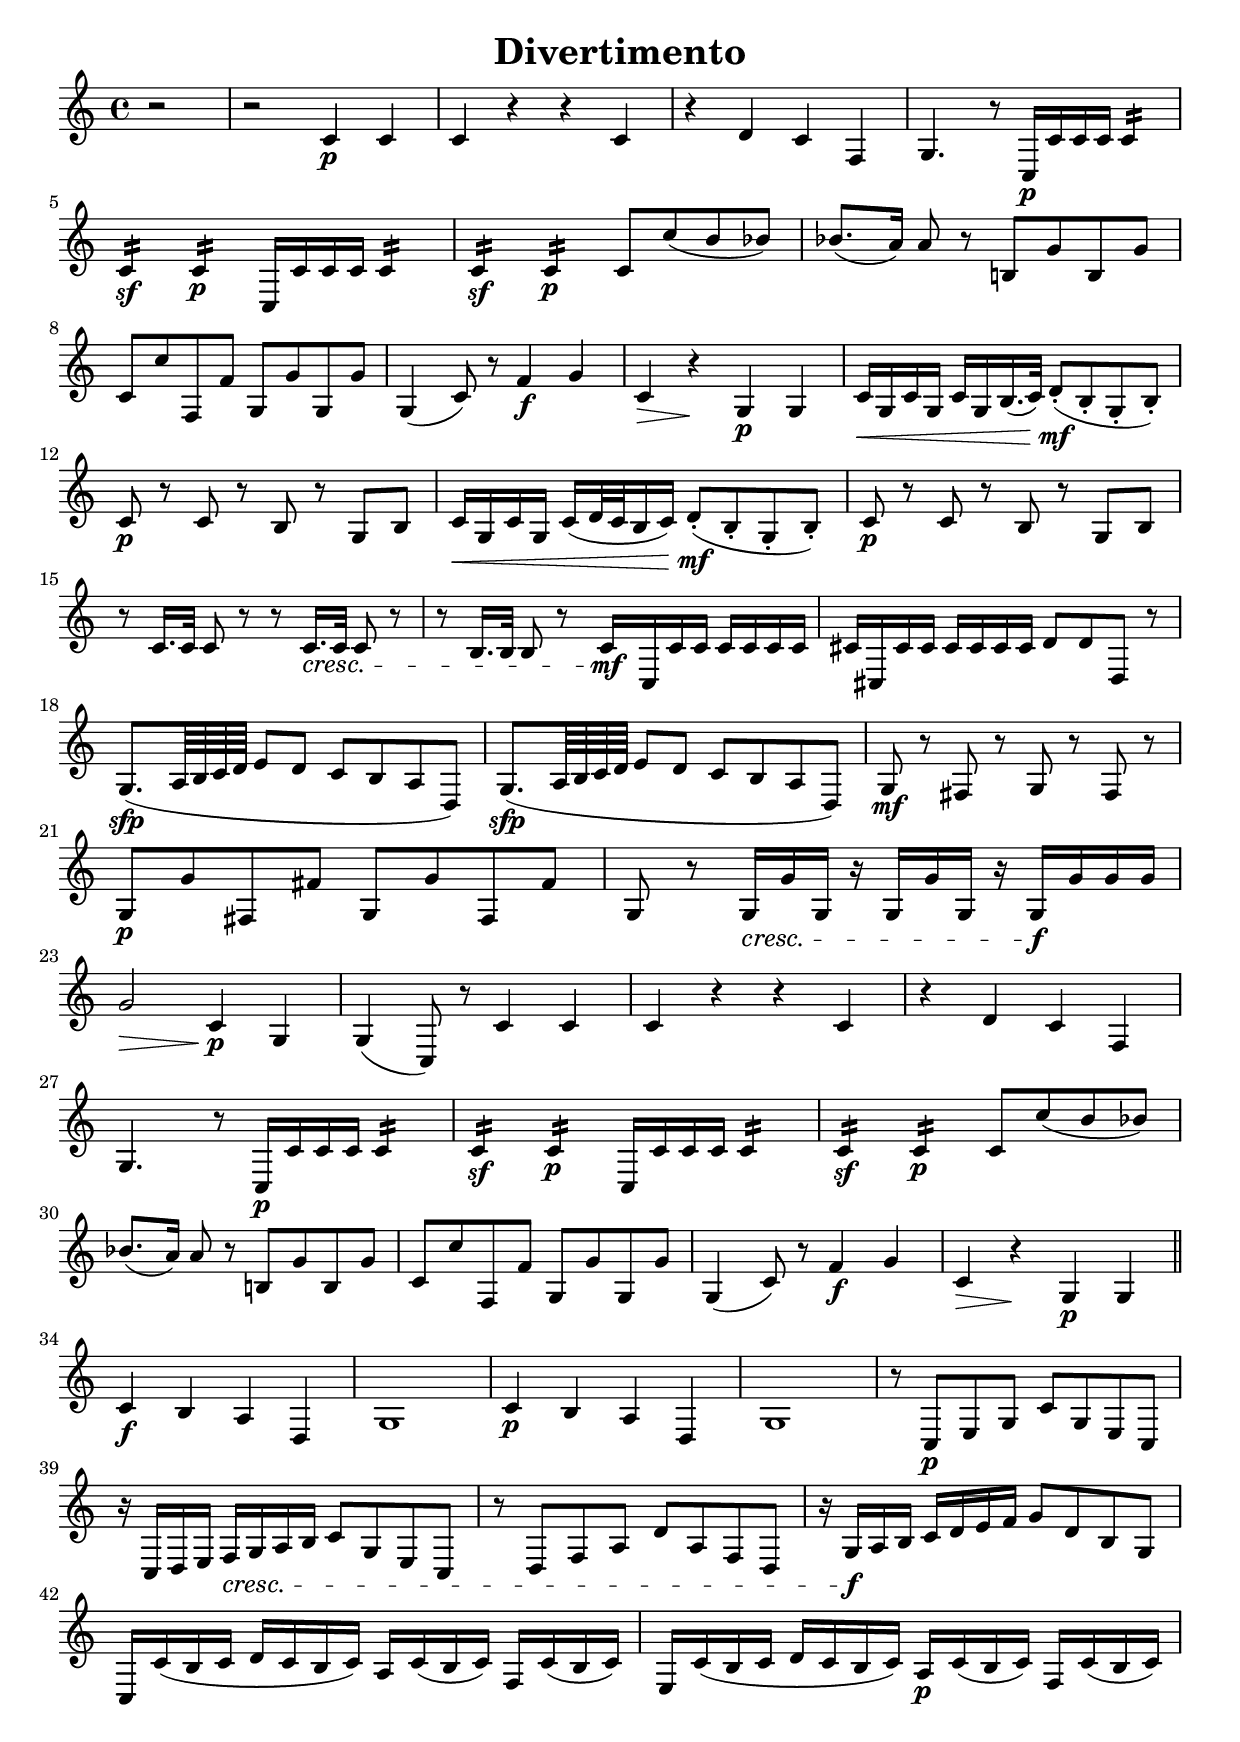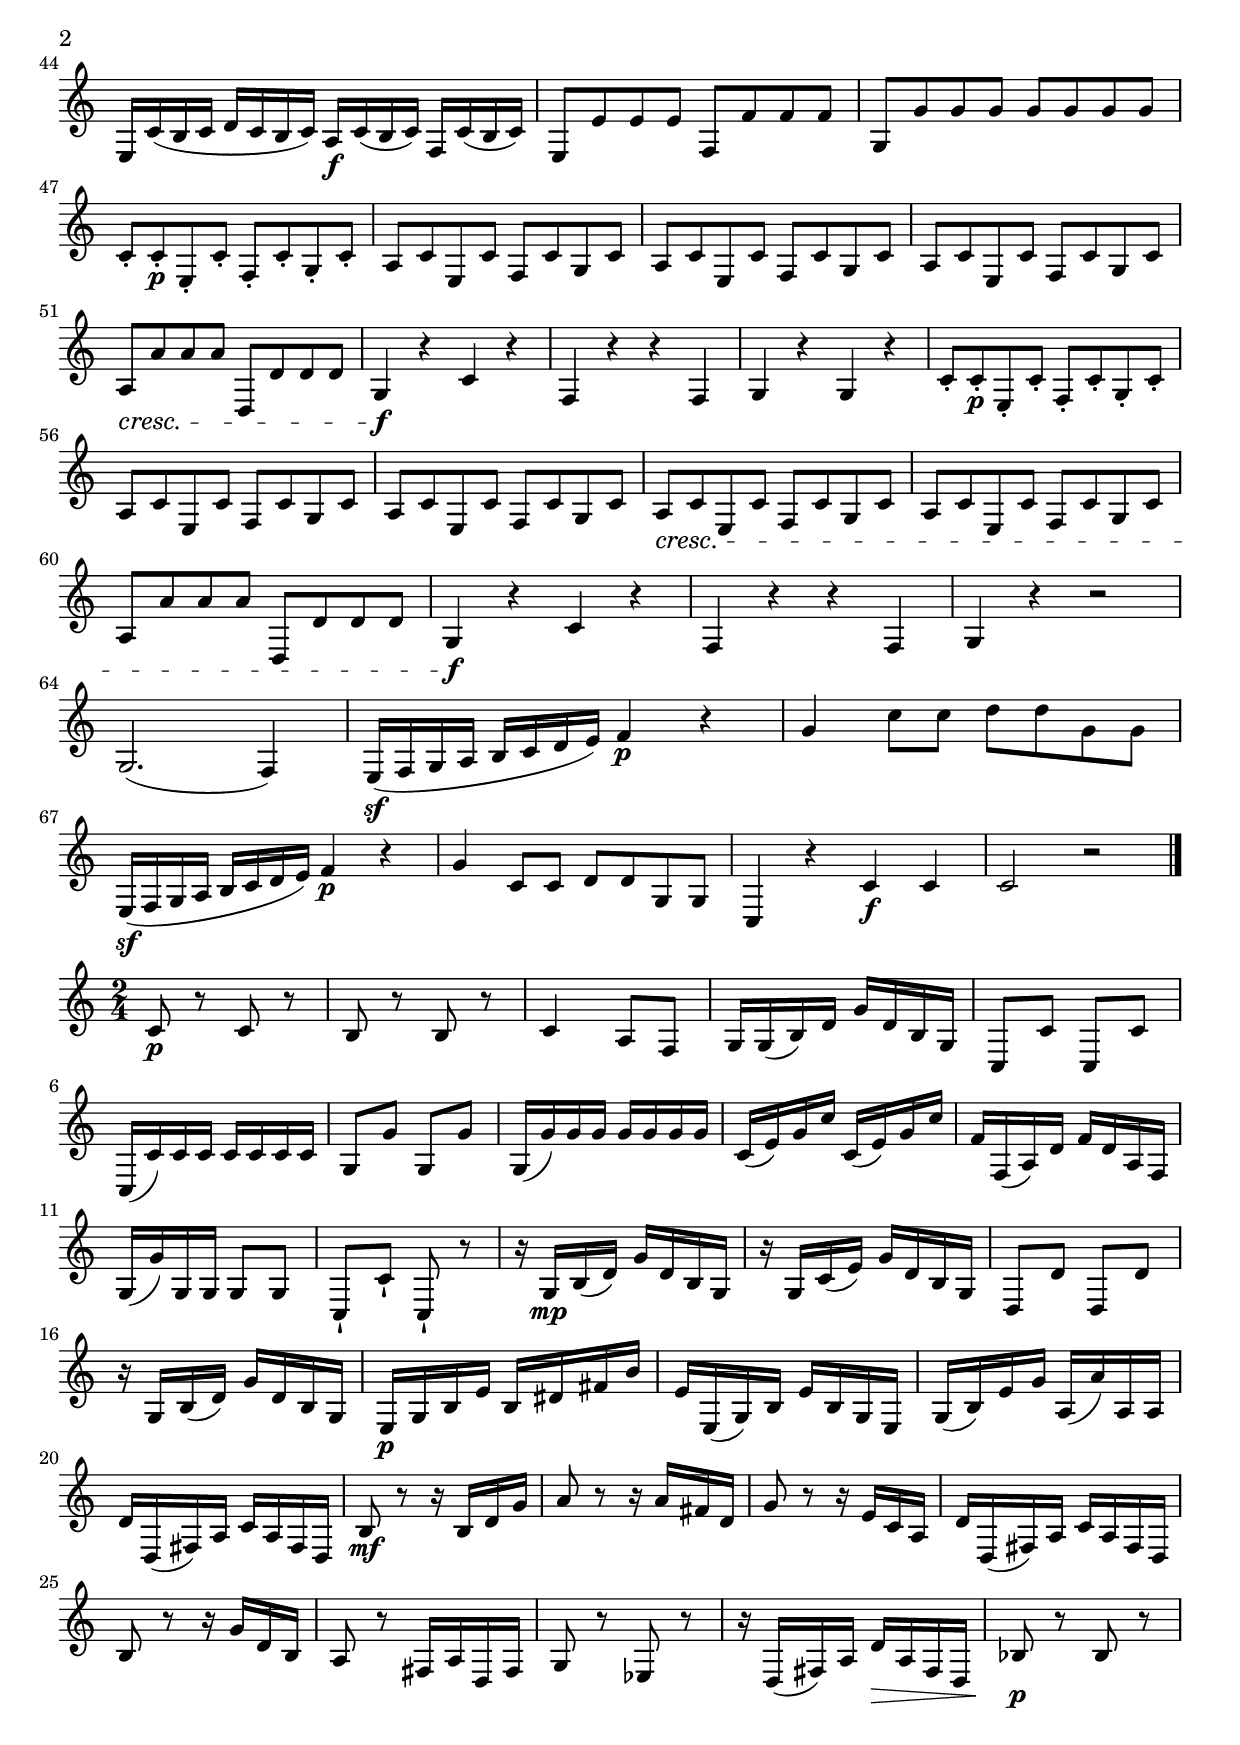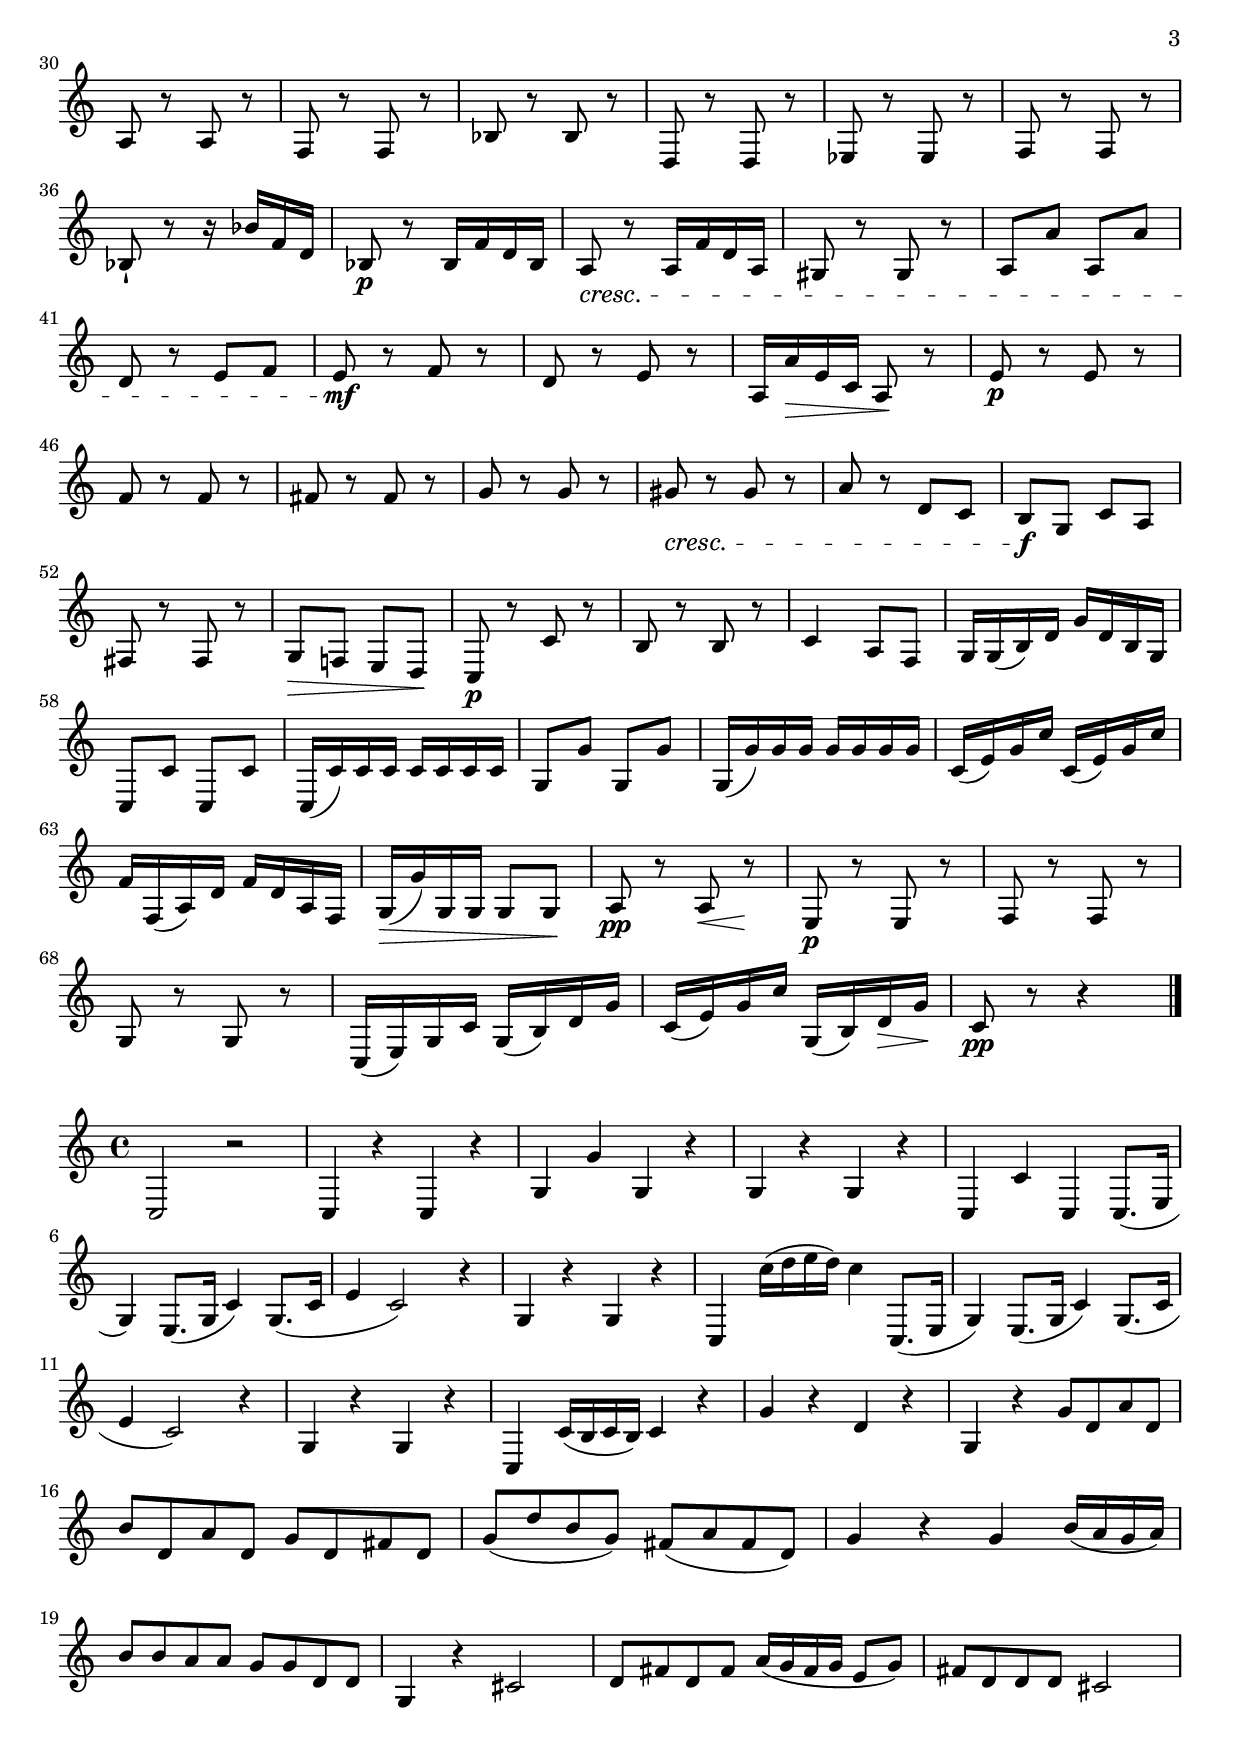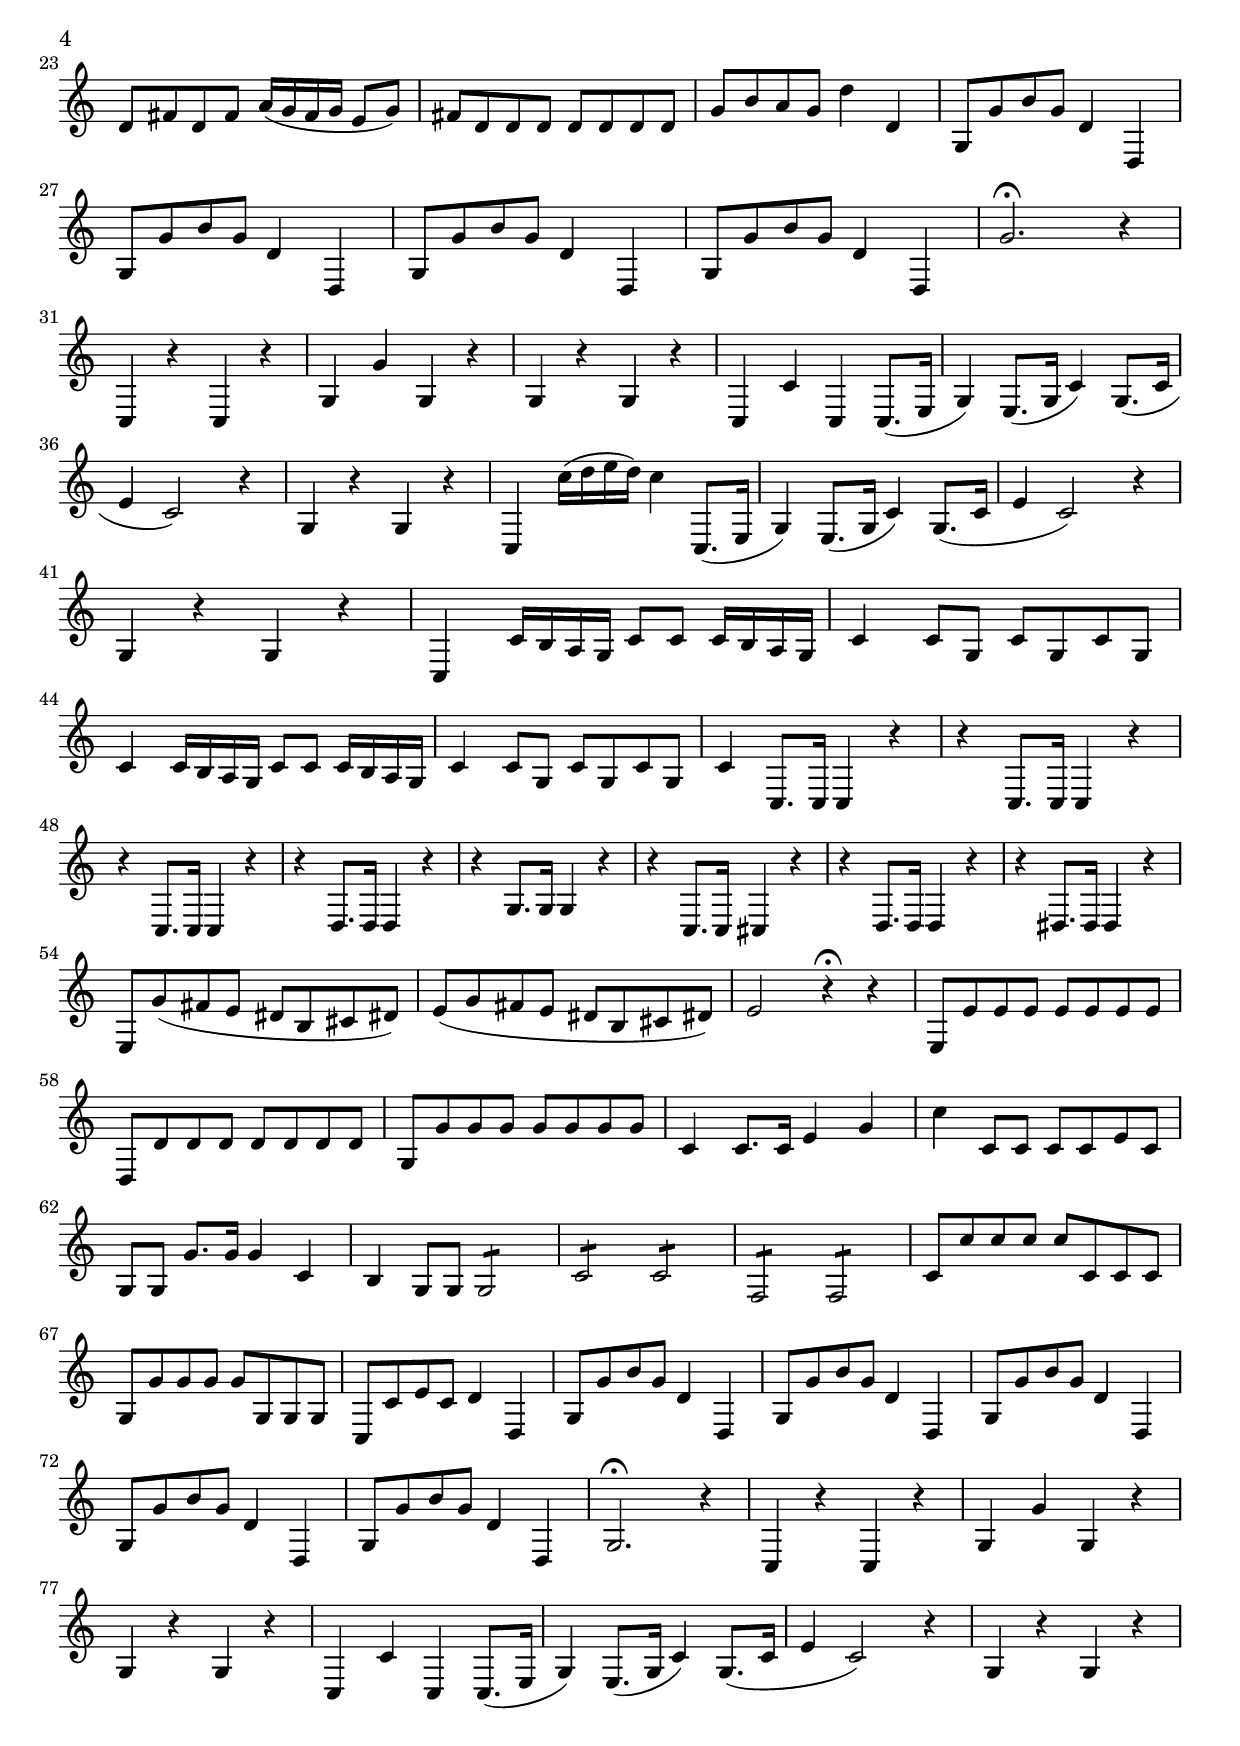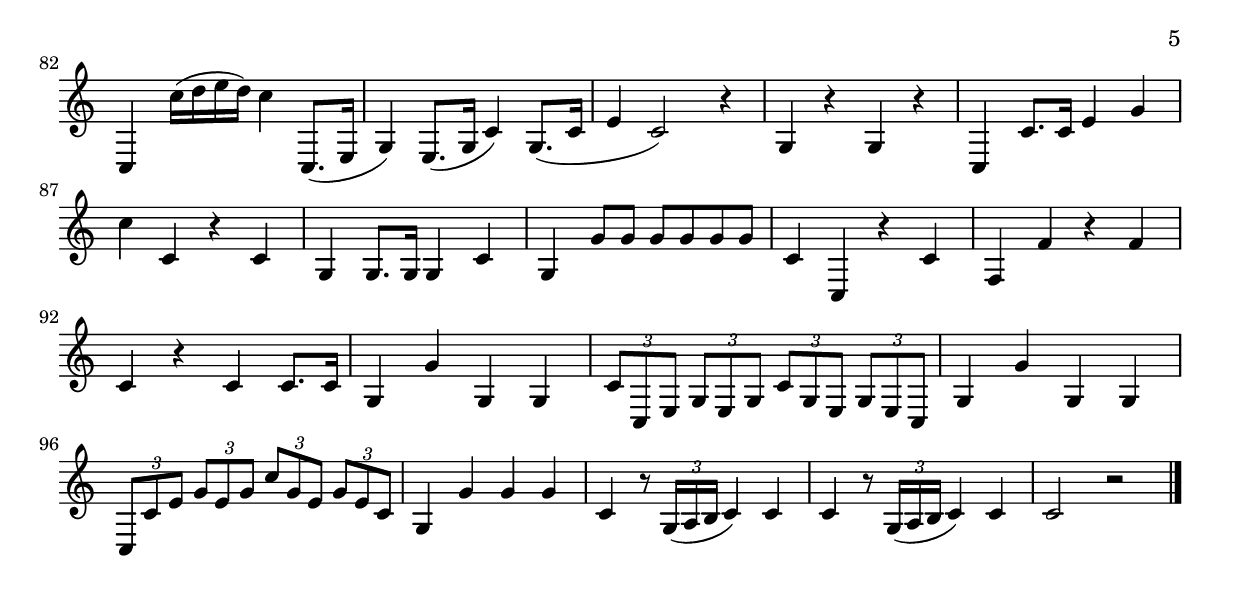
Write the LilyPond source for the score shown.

\header{
    title = "Divertimento"
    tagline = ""
}


% MOVEMENT I

\score {
    \layout {
        indent = #0
        ragged-last = ##f
    }
    \transpose c c' {
        \key c \major

        % m1
        \partial 2 r2
        r2 c4\p c
        c r r c
        r d c f,
        g,4. r8 c,16\p c c c c4:16
        \break

        % m5
        c:\sf c:\p c,16 c c c c4:16
        c:\sf c:\p c8 c' (b bes)
        bes8. (a16) a8 r b,! g b, g
        \break

        % m8
        c c' f, f g, g g, g
        g,4 (c8) r f4\f g
        c\> r\! g,\p g,
        c16\< g, c g, c g, b,16. (c32) d8-.\mf (b,-. g,-. b,-.)
        \break

        % m12
        c8\p r c r b, r g, b,
        c16\< g, c g, c (d32 c b,16 c) d8-.\mf (b,-. g,-. b,-.)
        c8\p r c r b, r g, b,
        \break

        % m15
        r c16. c32 c8 r r c16.\cresc c32 c8 r
        r b,16. b,32 b,8 r \newSpacingSection \override Score.SpacingSpanner.spacing-increment = #2 c16\mf \newSpacingSection \revert Score.SpacingSpanner.spacing-increment c, c c c c c c
        cis cis, cis cis cis cis cis cis d8 d d, r
        \break

        % m18
        g,8.\sfp (a,64 b, c d e8 d c b, a, d,)
        g,8.\sfp (a,64 b, c d e8 d c b, a, d,)
        g,\mf r fis, r g, r fis, r
        \break

        % m21
        g,\p g fis, fis g, g fis, fis
        g, r g,16\cresc g g, r g, g g, r g,\f g g g
        \break

        % m23
        g2\> c4\p g,
        g, (c,8) r c4 c
        c r r c
        r d c f,
        \break

        % m27
        g,4. r8 c,16\p c c c c4:16
        c:\sf c:\p c,16 c c c c4:16
        c:\sf c:\p c8 c' (b bes)
        \break

        % m30
        bes8. (a16) a8 r b,! g b, g
        c c' f, f g, g g, g
        g,4 (c8) r f4\f g
        c\> r\! g,\p g,
        \bar "||"
        \break

        % m34
        c4\f b, a, d,
        g,1
        c4\p b, a, d,
        g,1
        r8 c,\p e, g, c g, e, c,
        \break

        % m39
        r16 c, d, e, f,\cresc g, a, b, c8 g, e, c,
        r d, f, a, d a, f, d,
        r16 g,\f a, b, c d e f g8 d b, g,

        % m42
        c,16 c (b, c d c b, c) a, c (b, c) f, c (b, c)
        e, c (b, c d c b, c) a,\p c (b, c) f, c (b, c)
        \break

        % m44
        e, c (b, c d c b, c) a,\f c (b, c) f, c (b, c)
        e,8 e e e f, f f f
        g, g g g g g g g
        \break

        % m47
        c-. c-.\p e,-. c-. f,-. c-. g,-. c-.
        a, c e, c f, c g, c
        a, c e, c f, c g, c
        a, c e, c f, c g, c
        \break

        % m51
        a,\cresc a a a d, d d d
        g,4\f r c r
        f, r r f,
        g, r g, r
        c8-. c-.\p e,-. c-. f,-. c-. g,-. c-.
        \break

        % m56
        a, c e, c f, c g, c
        a, c e, c f, c g, c
        a,\cresc c e, c f, c g, c
        a, c e, c f, c g, c
        \break

        % m60
        a, a a a d, d d d
        g,4\f r c r
        f, r r f,
        g, r r2
        \break

        % m64
        g,2. (f,4)
        e,16\sf (f, g, a, b, c d e) f4\p r
        g c'8 c' d' d' g g
        \break

        % m67
        e,16\sf (f, g, a, b, c d e) f4\p r
        g c8 c d d g, g,
        c,4 r c\f c
        c2 r
        \bar "|."
    }
}


% MOVEMENT II

\score {
    \layout {
        indent = #0
        ragged-last = ##f
    }
    \transpose c c' {
        \key c \major
        \time 2/4

        % m1
        c8\p r c r
        b, r b, r
        c4 a,8 f,
        g,16 g, (b,) d g d b, g,
        c,8 c c, c
        \break

        % m6
        c,16 (c) c c c c c c
        g,8 g g, g
        g,16 (g) g g g g g g
        c (e) g c' c (e) g c'
        f f, (a,) d f d a, f,
        \break

        % m11
        g, (g) g, g, g,8 g,
        c,-! c-! c,-! r
        r16 g,\mp b, (d) g d b, g,
        r g, c (e) g d b, g,
        d,8 d d, d
        \break

        % m16
        r16 g, b, (d) g d b, g,
        e,\p g, b, e b, dis fis b
        e e, (g,) b, e b, g, e,
        g, (b,) e g a, (a) a, a,
        \break

        % m20
        d d, (fis,) a, c a, fis, d,
        b,8\mf r r16 b, d g
        a8 r r16 a fis d
        g8 r r16 e c a,
        d d, (fis,) a, c a, fis, d,
        \break

        % m25
        b,8 r r16 g d b,
        a,8 r fis,16 a, d, fis,
        g,8 r es, r
        r16 d, (fis,) a, d\> a, fis, d,
        bes,8\p r bes, r
        \break

        % m30
        a, r a, r
        f, r f, r
        bes, r bes, r
        d, r d, r
        es, r es, r
        f, r f, r
        \break

        % m36
        bes,-! r r16 bes f d
        bes,8\p r bes,16 f d bes,
        a,8\cresc r a,16 f d a,
        gis,8 r gis, r
        a, a a, a
        \break

        % m41
        d8 r e f
        e\mf r f r
        d r e r
        a,16 a\> e c a,8\! r
        e\p r e r
        \break

        % m46
        f r f r
        fis r fis r
        g r g r
        gis\cresc r gis r
        a r d c
        b,\f g, c a,
        \break

        % m52
        fis, r fis, r
        g,\> f,! e, d,\!
        c,\p r c r
        b, r b, r
        c4 a,8 f,
        g,16 g, (b,) d g d b, g,
        \break

        % m58
        c,8 c c, c
        c,16 (c) c c c c c c
        g,8 g g, g
        g,16 (g) g g g g g g
        c (e) g c' c (e) g c'
        \break

        % m63
        f16 f, (a,) d f d a, f,
        g,\> (g) g, g, g,8 g,\!
        a,\pp r a,\< r\!
        e,\p r e, r
        f, r f, r
        \break

        % m68
        g, r g, r
        c,16 (e,) g, c g, (b,) d g
        c (e) g c' g, (b,) d\> g\!
        c8\pp r r4
        \bar "|."
    }
}


% MOVEMENT III

\score {
    \layout {
        indent = #0
        ragged-last = ##f
    }
    \transpose c c' {
        \key c \major

        % m1
        c,2 r
        c,4 r c, r
        g, g g, r
        g, r g, r
        c, c c, c,8. (e,16
        \break

        % m6
        g,4) e,8. (g,16 c4) g,8. (c16
        e4 c2) r4
        g, r g, r
        c,4 c'16 (d' e' d') c'4 c,8. (e,16
        g,4) e,8. (g,16 c4) g,8. (c16
        \break

        % m11
        e4 c2) r4
        g, r g, r
        c,4 c16 (b, c b,) c4  r
        g r d r
        g, r g8 d a d
        \break

        % m16
        b d a d g d fis d
        g (d' b g) fis (a fis d)
        g4 r g b16 (a g a)
        \break

        % m19
        b8 b a a g g d d
        g,4 r cis2
        d8 fis d fis a16 (g fis g e8 g)
        fis d d d cis2
        \break

        % m 23
        d8 fis d fis a16 (g fis g e8 g)
        fis d d d d d d d
        g b a g d'4 d
        g,8 g b g d4 d,
        \break

        % m27
        g,8 g b g d4 d,
        g,8 g b g d4 d,
        g,8 g b g d4 d,
        g2.\fermata r4
        \break

        % m31
        c, r c, r
        g, g g, r
        g, r g, r
        c, c c, c,8. (e,16
        g,4) e,8. (g,16 c4) g,8. (c16
        \break

        % m36
        e4 c2) r4
        g, r g, r
        c, c'16 (d' e' d') c'4 c,8. (e,16
        g,4) e,8. (g,16 c4) g,8. (c16
        e4 c2) r4
        \break

        % m41
        g,4 r g, r
        c, c16 b, a, g, c8 c c16 b, a, g,
        c4 c8 g, c g, c g,
        \break

        % m44
        c4 c16 b, a, g, c8 c c16 b, a, g,
        c4 c8 g, c g, c g,
        c4 c,8. c,16 c,4 r
        r c,8. c,16 c,4 r
        \break

        % m48
        r c,8. c,16 c,4 r
        r d,8. d,16 d,4 r
        r g,8. g,16 g,4 r
        r c,8. c,16 cis,4 r
        r d,8. d,16 d,4 r
        r dis,8. dis,16 dis,4 r
        \break

        % m54
        e,8 g (fis e dis b, cis dis!)
        e (g fis e dis b, cis dis!)
        e2 r4\fermata r
        e,8 e e e e e e e
        \break

        % m58
        d,8 d d d d d d d
        g, g g g g g g g
        c4 c8. c16 e4 g
        c' c8 c c c e c
        \break

        % m62
        g,8 g, g8. g16 g4 c
        b, g,8 g, g,2:8
        c: c: f,: f,:
        c8 c' c' c' c' c c c
        \break

        % m67
        g,8 g g g g g, g, g,
        c, c e c d4 d,
        g,8 g b g d4 d,
        g,8 g b g d4 d,
        g,8 g b g d4 d,
        \break

        % m72
        g,8 g b g d4 d,
        g,8 g b g d4 d,
        g,2.\fermata r4
        c, r c, r
        g, g g, r
        \break

        % m77
        g,4 r g, r
        c, c c, c,8. (e,16
        g,4) e,8. (g,16 c4) g,8. (c16
        e4 c2) r4
        g, r g, r
        \break

        % m82
        c,4 c'16 (d' e' d') c'4 c,8. (e,16
        g,4) e,8. (g,16 c4) g,8. (c16
        e4 c2) r4
        g, r g, r
        c, c8. c16 e4 g
        \break

        % m87
        c' c r c
        g, g,8. g,16 g,4 c
        g, g8 g g g g g
        c4 c, r c
        f, f r f
        \break

        % m92
        c r c c8. c16
        g,4 g g, g,
        \tuplet 3/2 4 { c8 c, e, g, e, g, c g, e, g, e, c, }
        g,4 g g, g,
        \break

        % m96
        \tuplet 3/2 4 { c,8 c e g e g c' g e g e c }
        g,4 g g g
        c r8 \tuplet 3/2 8 { g,16 (a, b, } c4) c
        c r8 \tuplet 3/2 8 { g,16 (a, b, } c4) c
        c2 r
        \bar "|."
    }
}

\version "2.20.0"  % necessary for upgrading to future LilyPond versions.
